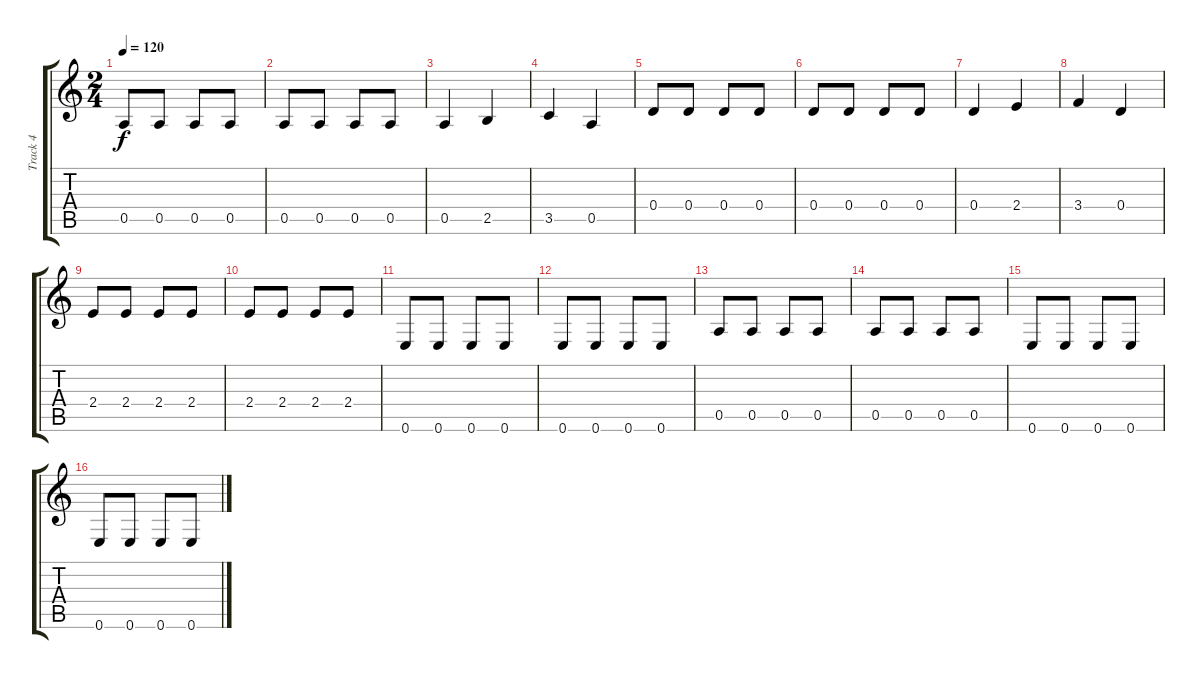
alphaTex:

\track ("Track 4" "Track 4") {instrument electricbassfinger}
\staff {score tabs}
\tuning (E4 B3 G3 D3 A2 E2) {hide}
\ts (2 4)
\tempo 120
\clef g2
\ks c
0.5.8{dy f} 0.5.8 0.5.8 0.5.8 |
0.5.8 0.5.8 0.5.8 0.5.8 |
0.5.4 2.5.4 |
3.5.4 0.5.4 |
0.4.8 0.4.8 0.4.8 0.4.8 |
0.4.8 0.4.8 0.4.8 0.4.8 |
0.4.4 2.4.4 |
3.4.4 0.4.4 |
2.4.8 2.4.8 2.4.8 2.4.8 |
2.4.8 2.4.8 2.4.8 2.4.8 |
0.6.8 0.6.8 0.6.8 0.6.8 |
0.6.8 0.6.8 0.6.8 0.6.8 |
0.5.8 0.5.8 0.5.8 0.5.8 |
0.5.8 0.5.8 0.5.8 0.5.8 |
0.6.8 0.6.8 0.6.8 0.6.8 |
0.6.8 0.6.8 0.6.8 0.6.8
